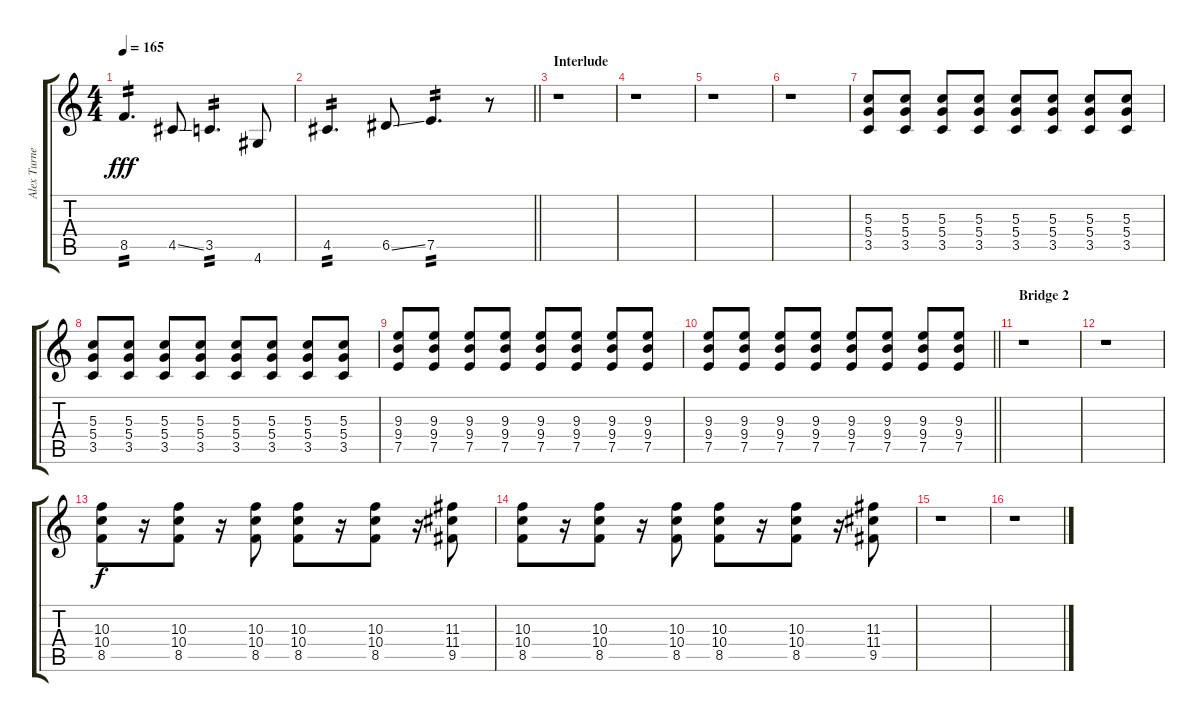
\track ("Alex Turner (Guitar 1)" "Alex Turne") {instrument distortionguitar}
\staff {score tabs}
\tuning (E4 B3 G3 D3 A2 E2) {hide}
\ts (4 4)
\tempo 165
\clef g2
\ks c
8.5.4{d tp 2 dy fff} 4.5{ss}.8 3.5.4{d tp 2} 4.6.8 |
\barLineRight lightlight
4.5.4{d tp 2} 6.5{ss}.8 7.5.4{d tp 2} r.8 |
\section ("" "Interlude")
r.1 |
r.1 |
r.1 |
r.1 |
(5.3 5.4 3.5).8 (5.3 5.4 3.5).8 (5.3 5.4 3.5).8 (5.3 5.4 3.5).8 (5.3 5.4 3.5).8 (5.3 5.4 3.5).8 (5.3 5.4 3.5).8 (5.3 5.4 3.5).8 |
(5.3 5.4 3.5).8 (5.3 5.4 3.5).8 (5.3 5.4 3.5).8 (5.3 5.4 3.5).8 (5.3 5.4 3.5).8 (5.3 5.4 3.5).8 (5.3 5.4 3.5).8 (5.3 5.4 3.5).8 |
(9.3 9.4 7.5).8 (9.3 9.4 7.5).8 (9.3 9.4 7.5).8 (9.3 9.4 7.5).8 (9.3 9.4 7.5).8 (9.3 9.4 7.5).8 (9.3 9.4 7.5).8 (9.3 9.4 7.5).8 |
\barLineRight lightlight
(9.3 9.4 7.5).8 (9.3 9.4 7.5).8 (9.3 9.4 7.5).8 (9.3 9.4 7.5).8 (9.3 9.4 7.5).8 (9.3 9.4 7.5).8 (9.3 9.4 7.5).8 (9.3 9.4 7.5).8 |
\section ("" "Bridge 2")
r.1 |
r.1 |
(10.3 10.4 8.5).8{dy f} r.16 (10.3 10.4 8.5).8 r.16 (10.3 10.4 8.5).8 (10.3 10.4 8.5).8 r.16 (10.3 10.4 8.5).8 r.16 (11.3 11.4 9.5).8 |
(10.3 10.4 8.5).8 r.16 (10.3 10.4 8.5).8 r.16 (10.3 10.4 8.5).8 (10.3 10.4 8.5).8 r.16 (10.3 10.4 8.5).8 r.16 (11.3 11.4 9.5).8 |
r.1 |
r.1
